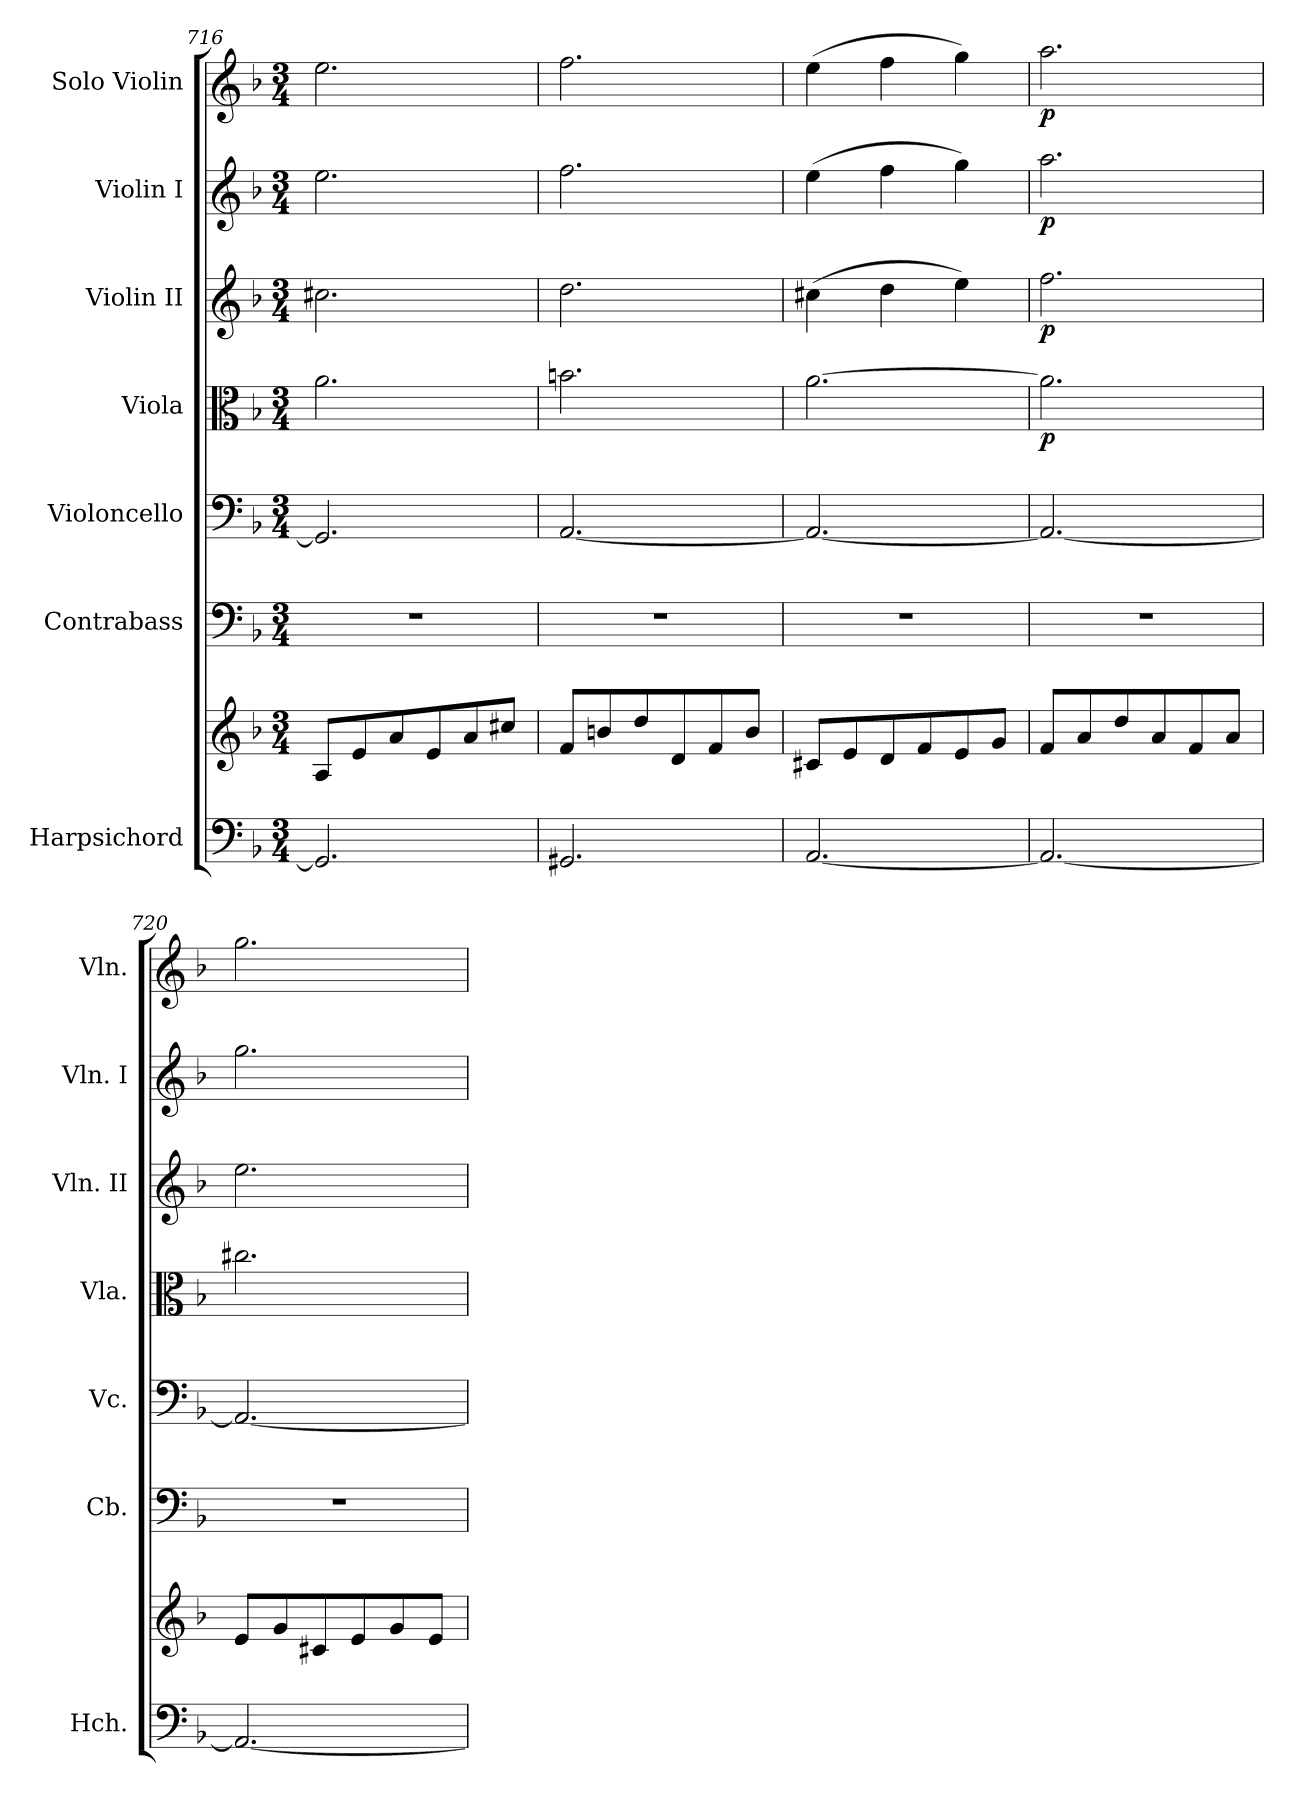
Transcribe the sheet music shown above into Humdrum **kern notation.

**kern	**kern	**kern	**kern	**kern	**dynam	**kern	**dynam	**kern	**dynam	**kern	**dynam
*part7	*part7	*part6	*part5	*part4	*part4	*part3	*part3	*part2	*part2	*part1	*part1
*staff8	*staff7	*staff6	*staff5	*staff4	*staff4	*staff3	*staff3	*staff2	*staff2	*staff1	*staff1
*I"Harpsichord	*	*I"Contrabass	*I"Violoncello	*I"Viola	*	*I"Violin II	*	*I"Violin I	*	*I"Solo Violin	*
*I'Hch.	*	*I'Cb.	*I'Vc.	*I'Vla.	*	*I'Vln. II	*	*I'Vln. I	*	*I'Vln.	*
!!LO:PB:g=z
*clefF4	*clefG2	*clefF4	*clefF4	*clefC3	*	*clefG2	*	*clefG2	*	*clefG2	*
*	*	*ITrd7c12	*	*	*	*	*	*	*	*	*
*k[b-]	*k[b-]	*k[b-]	*k[b-]	*k[b-]	*	*k[b-]	*	*k[b-]	*	*k[b-]	*
*M3/4	*M3/4	*M3/4	*M3/4	*M3/4	*	*M3/4	*	*M3/4	*	*M3/4	*
=716	=716	=716	=716	=716	=716	=716	=716	=716	=716	=716	=716
2.GG/]	8A/L	2.r	2.GG/]	2.a\	.	2.cc#X\	.	2.ee\	.	2.ee\	.
.	8e/	.	.	.	.	.	.	.	.	.	.
.	8a/	.	.	.	.	.	.	.	.	.	.
.	8e/	.	.	.	.	.	.	.	.	.	.
.	8a/	.	.	.	.	.	.	.	.	.	.
.	8cc#X/J	.	.	.	.	.	.	.	.	.	.
=717	=717	=717	=717	=717	=717	=717	=717	=717	=717	=717	=717
2.GG#X/	8f/L	2.r	[2.AA/	2.bn\	.	2.dd\	.	2.ff\	.	2.ff\	.
.	8bn/	.	.	.	.	.	.	.	.	.	.
.	8dd/	.	.	.	.	.	.	.	.	.	.
.	8d/	.	.	.	.	.	.	.	.	.	.
.	8f/	.	.	.	.	.	.	.	.	.	.
.	8b/J	.	.	.	.	.	.	.	.	.	.
=718	=718	=718	=718	=718	=718	=718	=718	=718	=718	=718	=718
[2.AA/	8c#X/L	2.r	2.AA/_	[2.a\	.	(>4cc#X\	.	(>4ee\	.	(>4ee\	.
.	8e/	.	.	.	.	.	.	.	.	.	.
.	8d/	.	.	.	.	4dd\	.	4ff\	.	4ff\	.
.	8f/	.	.	.	.	.	.	.	.	.	.
.	8e/	.	.	.	.	4ee\)	.	4gg\)	.	4gg\)	.
.	8g/J	.	.	.	.	.	.	.	.	.	.
=719	=719	=719	=719	=719	=719	=719	=719	=719	=719	=719	=719
!	!	!	!	!	!LO:DY:b	!	!LO:DY:b	!	!LO:DY:b	!	!LO:DY:b
2.AA/_	8f/L	2.r	2.AA/_	2.a\]	p	2.ff\	p	2.aa\	p	2.aa\	p
.	8a/	.	.	.	.	.	.	.	.	.	.
.	8dd/	.	.	.	.	.	.	.	.	.	.
.	8a/	.	.	.	.	.	.	.	.	.	.
.	8f/	.	.	.	.	.	.	.	.	.	.
.	8a/J	.	.	.	.	.	.	.	.	.	.
=720	=720	=720	=720	=720	=720	=720	=720	=720	=720	=720	=720
2.AA/_	8e/L	2.r	2.AA/_	2.cc#X\	.	2.ee\	.	2.gg\	.	2.gg\	.
.	8g/	.	.	.	.	.	.	.	.	.	.
.	8c#X/	.	.	.	.	.	.	.	.	.	.
.	8e/	.	.	.	.	.	.	.	.	.	.
.	8g/	.	.	.	.	.	.	.	.	.	.
.	8e/J	.	.	.	.	.	.	.	.	.	.
=	=	=	=	=	=	=	=	=	=	=	=
*-	*-	*-	*-	*-	*-	*-	*-	*-	*-	*-	*-
